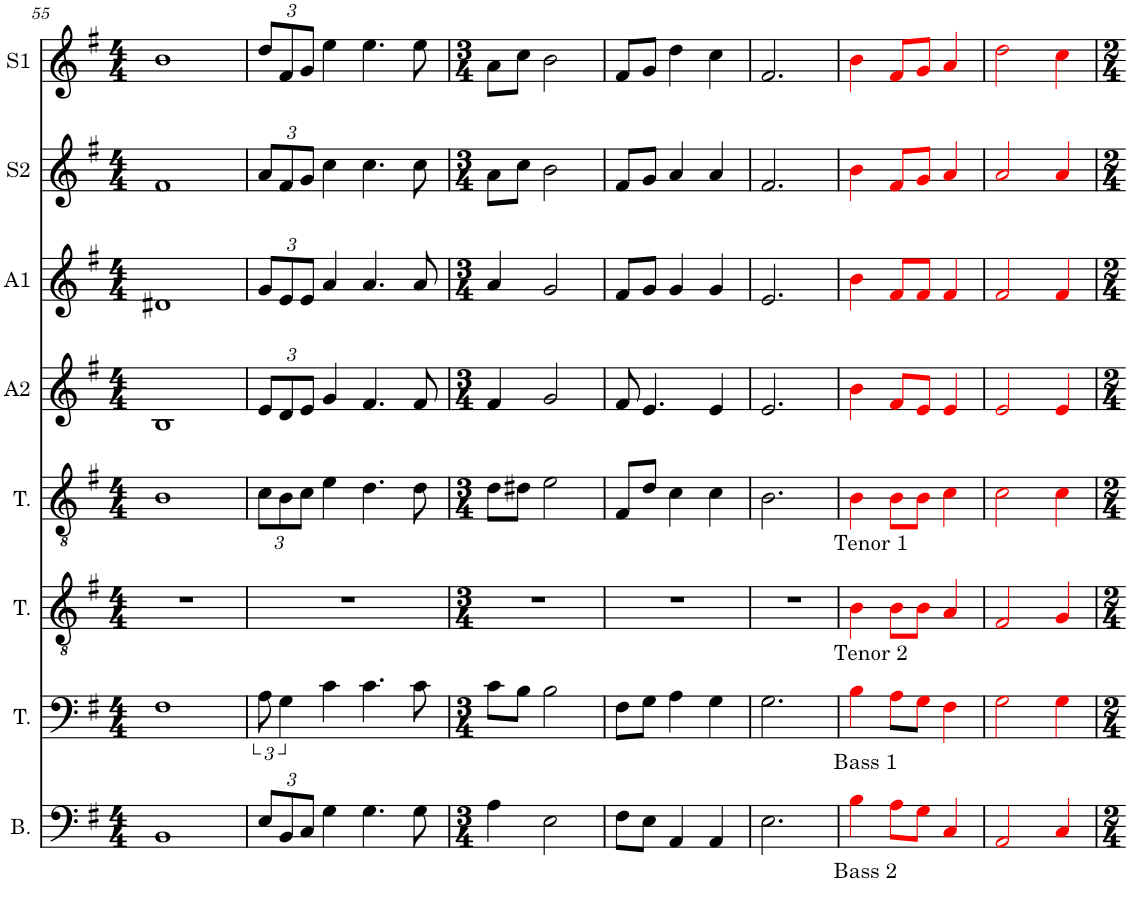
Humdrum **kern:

**kern	**kern	**kern	**kern	**kern	**kern	**kern	**kern
*part8	*part7	*part6	*part5	*part4	*part3	*part2	*part1
*staff8	*staff7	*staff6	*staff5	*staff4	*staff3	*staff2	*staff1
*I"Bass	*I"Baritone	*I"Tenor	*I"Tenor	*I"Alto 2	*I"Alto 1	*I"Sop. 2	*I"Sop. 1
*I'B.	*I'Bar.	*I'T.	*I'T.	*I'A2	*I'A1	*I'S2	*I'S1
!!LO:PB:g=z
*clefF4	*clefF4	*clefGv2	*clefGv2	*clefG2	*clefG2	*clefG2	*clefG2
*k[f#]	*k[f#]	*k[f#]	*k[f#]	*k[f#]	*k[f#]	*k[f#]	*k[f#]
*M4/4	*M4/4	*M4/4	*M4/4	*M4/4	*M4/4	*M4/4	*M4/4
=55	=55	=55	=55	=55	=55	=55	=55
1BB	1F#	1r	1B	1B	1d#X	1f#	1b
=56	=56	=56	=56	=56	=56	=56	=56
*Xbrackettup	*	*	*Xbrackettup	*Xbrackettup	*Xbrackettup	*Xbrackettup	*Xbrackettup
12E/L	12A\	1r	12c\L	12e/L	12g/L	12a/L	12dd/L
12BB/	6G\	.	12B\	12d/	12e/	12f#/	12f#/
12C/J	.	.	12c\J	12e/J	12e/J	12g/J	12g/J
4G\	4c\	.	4e\	4g/	4a/	4cc\	4ee\
4.G\	4.c\	.	4.d\	4.f#/	4.a/	4.cc\	4.ee\
8G\	8c\	.	8d\	8f#/	8a/	8cc\	8ee\
=57	=57	=57	=57	=57	=57	=57	=57
*M3/4	*M3/4	*M3/4	*M3/4	*M3/4	*M3/4	*M3/4	*M3/4
4A\	8c\L	2.r	8d\L	4f#/	4a/	8a\L	8a\L
.	8B\J	.	8d#X\J	.	.	8cc\J	8cc\J
2E\	2B\	.	2e\	2g/	2g/	2b\	2b\
=58	=58	=58	=58	=58	=58	=58	=58
8F#\L	8F#\L	2.r	8F#/L	8f#/	8f#/L	8f#/L	8f#/L
8E\J	8G\J	.	8d/J	4.e/	8g/J	8g/J	8g/J
4AA/	4A\	.	4c\	.	4g/	4a/	4dd\
4AA/	4G\	.	4c\	4e/	4g/	4a/	4cc\
=59	=59	=59	=59	=59	=59	=59	=59
2.E\	2.G\	2.r	2.B\	2.e/	2.e/	2.f#/	2.f#/
=60	=60	=60	=60	=60	=60	=60	=60
!	!	!	!LO:TX:b:t=Tenor 1	!	!	!	!
!	!	!LO:TX:b:t=Tenor 2	!	!	!	!	!
!	!LO:TX:b:t=Bass 1	!	!	!	!	!	!
!LO:TX:b:t=Bass 2	!	!	!	!	!	!	!
4Bi\	4Bi\	4Bi\	4Bi\	4bi\	4bi\	4bi\	4bi\
8Ai\L	8Ai\L	8Bi\L	8Bi\L	8f#i/L	8f#i/L	8f#i/L	8f#i/L
8Gi\J	8Gi\J	8Bi\J	8Bi\J	8ei/J	8f#i/J	8gi/J	8gi/J
4Ci/	4F#i\	4Ai/	4ci\	4ei/	4f#i/	4ai/	4ai/
=61	=61	=61	=61	=61	=61	=61	=61
2AAi/	2Gi\	2F#i/	2ci\	2ei/	2f#i/	2ai/	2ddi\
4Ci/	4Gi\	4Gi/	4ci\	4ei/	4f#i/	4ai/	4cci\
=	=	=	=	=	=	=	=
*-	*-	*-	*-	*-	*-	*-	*-
